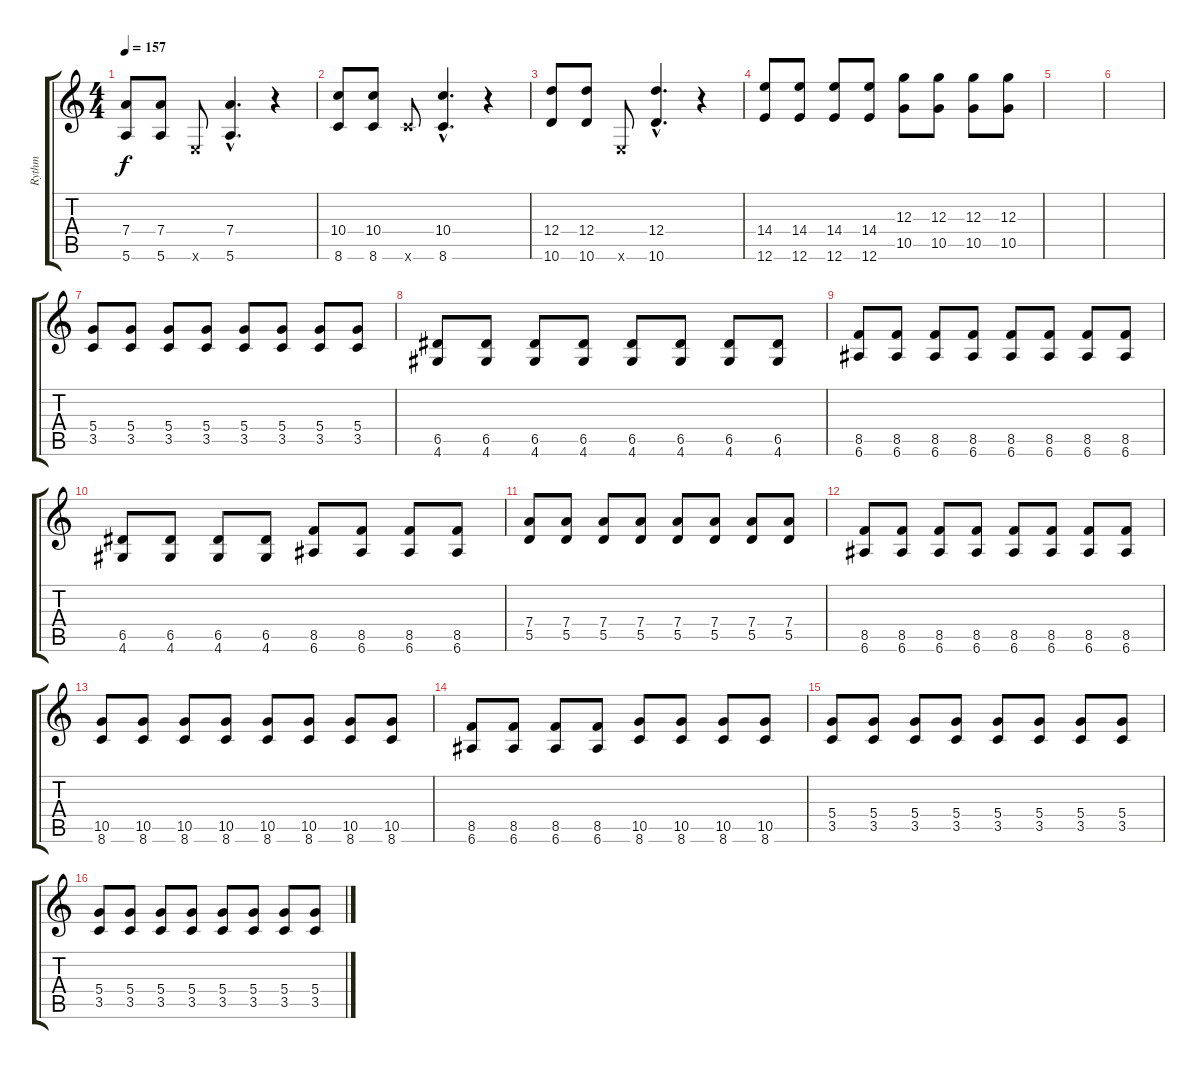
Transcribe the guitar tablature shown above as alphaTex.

\track ("Rythm" "Rythm") {instrument distortionguitar}
\staff {score tabs}
\tuning (E4 B3 G3 D3 A2 E2) {hide}
\ts (4 4)
\tempo 157
\clef g2
\ks c
(7.4 5.6).8{dy f} (7.4 5.6).8 0.6{x}.8 (7.4{hac} 5.6{hac}).4{d} r.4 |
(10.4 8.6).8 (10.4 8.6).8 8.6{x}.8 (10.4{hac} 8.6{hac}).4{d} r.4 |
(12.4 10.6).8 (12.4 10.6).8 0.6{x}.8 (12.4{hac} 10.6{hac}).4{d} r.4 |
(14.4 12.6).8 (14.4 12.6).8 (14.4 12.6).8 (14.4 12.6).8 (12.3 10.5).8 (12.3 10.5).8 (12.3 10.5).8 (12.3 10.5).8 |
|
|
(5.4 3.5).8 (5.4 3.5).8 (5.4 3.5).8 (5.4 3.5).8 (5.4 3.5).8 (5.4 3.5).8 (5.4 3.5).8 (5.4 3.5).8 |
(6.5 4.6).8 (6.5 4.6).8 (6.5 4.6).8 (6.5 4.6).8 (6.5 4.6).8 (6.5 4.6).8 (6.5 4.6).8 (6.5 4.6).8 |
(8.5 6.6).8 (8.5 6.6).8 (8.5 6.6).8 (8.5 6.6).8 (8.5 6.6).8 (8.5 6.6).8 (8.5 6.6).8 (8.5 6.6).8 |
(6.5 4.6).8 (6.5 4.6).8 (6.5 4.6).8 (6.5 4.6).8 (8.5 6.6).8 (8.5 6.6).8 (8.5 6.6).8 (8.5 6.6).8 |
(7.4 5.5).8 (7.4 5.5).8 (7.4 5.5).8 (7.4 5.5).8 (7.4 5.5).8 (7.4 5.5).8 (7.4 5.5).8 (7.4 5.5).8 |
(8.5 6.6).8 (8.5 6.6).8 (8.5 6.6).8 (8.5 6.6).8 (8.5 6.6).8 (8.5 6.6).8 (8.5 6.6).8 (8.5 6.6).8 |
(10.5 8.6).8 (10.5 8.6).8 (10.5 8.6).8 (10.5 8.6).8 (10.5 8.6).8 (10.5 8.6).8 (10.5 8.6).8 (10.5 8.6).8 |
(8.5 6.6).8 (8.5 6.6).8 (8.5 6.6).8 (8.5 6.6).8 (10.5 8.6).8 (10.5 8.6).8 (10.5 8.6).8 (10.5 8.6).8 |
(5.4 3.5).8 (5.4 3.5).8 (5.4 3.5).8 (5.4 3.5).8 (5.4 3.5).8 (5.4 3.5).8 (5.4 3.5).8 (5.4 3.5).8 |
(5.4 3.5).8 (5.4 3.5).8 (5.4 3.5).8 (5.4 3.5).8 (5.4 3.5).8 (5.4 3.5).8 (5.4 3.5).8 (5.4 3.5).8
